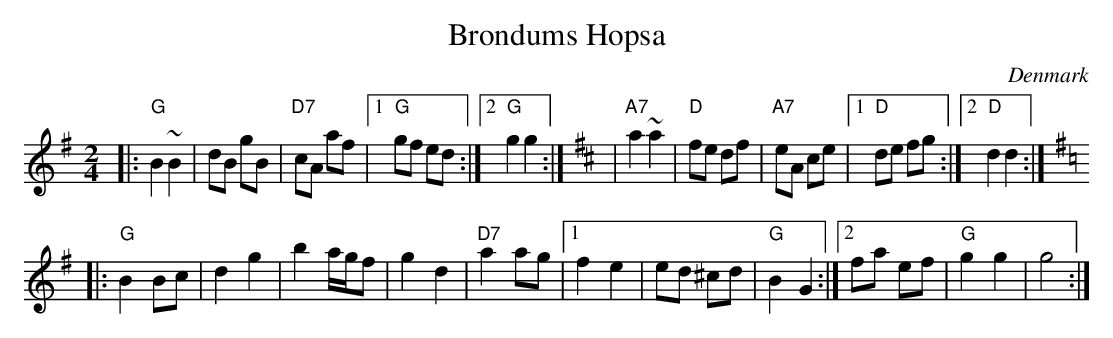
X:1
T: Br\ondums Hopsa
O: Denmark
M: 2/4
L: 1/8
K: G
|: "G"B2 ~B2 | dB gB | "D7"cA af |1 "G"gf ed :|2 "G"g2 g2 :| [K:D] \
| "A7"a2 ~a2 | "D"fe df | "A7"eA ce |1 "D"de fg :|2 "D"d2 d2 :| [K:G]
|: "G"B2 Bc | d2 g2 | b2 a/g/f | g2 d2 | "D7"a2 ag |1 f2 e2 | ed ^cd | "G"B2 G2 \
                                                  :|2 fa ef | "G"g2 g2 | g4 :|
